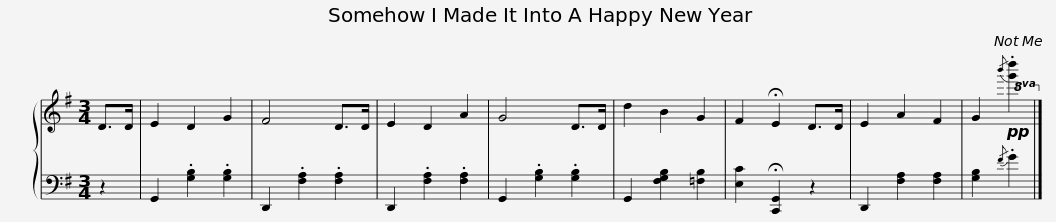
X:1
%%score { 1 | 2 }
L:1/8
M:3/4
I:linebreak $
K:G
V:1 treble
V:2 bass
V:1
 D>D | E2 D2 G2 | F4 D>D | E2 D2 A2 | G4 D>D | %5
 d2 B2 G2 | F2 !fermata!E2 D>D | E2 A2 F2 | G2!pp!!8va(!{/b'} .[g'd'']2!8va)! |] %9
V:2
 z2 | G,,2 .[G,B,]2 .[G,B,]2 | D,,2 .[F,A,]2 .[F,A,]2 | D,,2 .[F,A,]2 .[F,A,]2 | G,,2 .[G,B,]2 .[G,B,]2 | %5
 G,,2 [F,G,B,]2 [=F,B,]2 | [E,C]2 !fermata![C,,G,,]2 z2 | D,,2 [F,A,]2 [F,A,]2 | [G,B,]2{/F} .G2 |] %9
